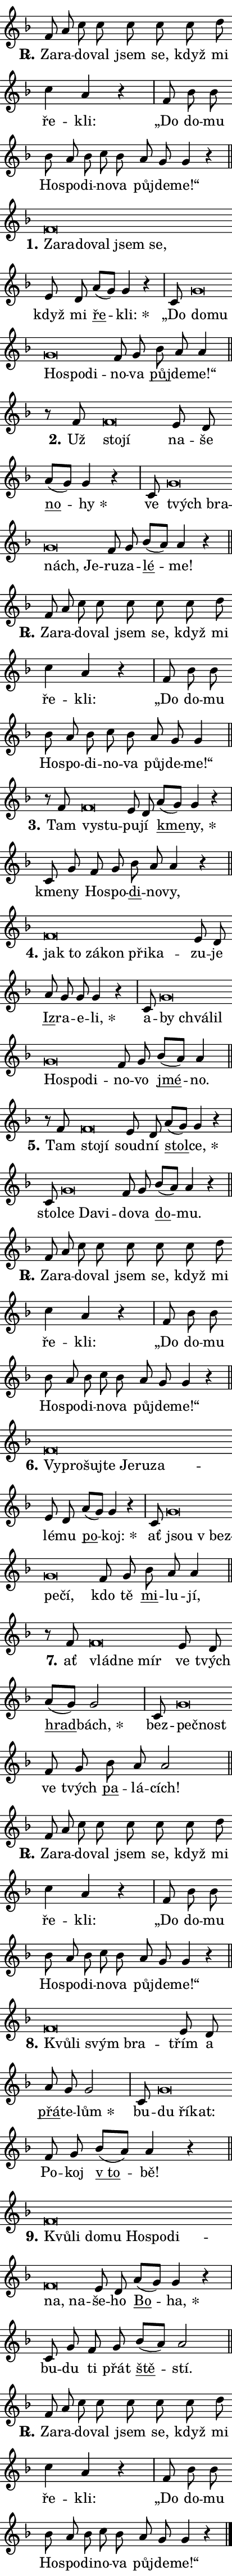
\version "2.22.1"
\header { tagline = "" }
\paper {
  indent = 0\cm
  top-margin = 0\cm
  right-margin = 0\cm
  bottom-margin = 0\cm
  left-margin = 0\cm
  paper-width = 7\cm
  page-breaking = #ly:one-page-breaking
  system-system-spacing.basic-distance = #11
  score-system-spacing.basic-distance = #11
  ragged-last = ##f
}


%% Author: Thomas Morley
%% https://lists.gnu.org/archive/html/lilypond-user/2020-05/msg00002.html
#(define (line-position grob)
"Returns position of @var[grob} in current system:
   @code{'start}, if at first time-step
   @code{'end}, if at last time-step
   @code{'middle} otherwise
"
  (let* ((col (ly:item-get-column grob))
         (ln (ly:grob-object col 'left-neighbor))
         (rn (ly:grob-object col 'right-neighbor))
         (col-to-check-left (if (ly:grob? ln) ln col))
         (col-to-check-right (if (ly:grob? rn) rn col))
         (break-dir-left
           (and
             (ly:grob-property col-to-check-left 'non-musical #f)
             (ly:item-break-dir col-to-check-left)))
         (break-dir-right
           (and
             (ly:grob-property col-to-check-right 'non-musical #f)
             (ly:item-break-dir col-to-check-right))))
        (cond ((eqv? 1 break-dir-left) 'start)
              ((eqv? -1 break-dir-right) 'end)
              (else 'middle))))

#(define (tranparent-at-line-position vctor)
  (lambda (grob)
  "Relying on @code{line-position} select the relevant enry from @var{vctor}.
Used to determine transparency,"
    (case (line-position grob)
      ((end) (not (vector-ref vctor 0)))
      ((middle) (not (vector-ref vctor 1)))
      ((start) (not (vector-ref vctor 2))))))

noteHeadBreakVisibility =
#(define-music-function (break-visibility)(vector?)
"Makes @code{NoteHead}s transparent relying on @var{break-visibility}"
#{
  \override NoteHead.transparent =
    #(tranparent-at-line-position break-visibility)
#})

#(define delete-ledgers-for-transparent-note-heads
  (lambda (grob)
    "Reads whether a @code{NoteHead} is transparent.
If so this @code{NoteHead} is removed from @code{'note-heads} from
@var{grob}, which is supposed to be @code{LedgerLineSpanner}.
As a result ledgers are not printed for this @code{NoteHead}"
    (let* ((nhds-array (ly:grob-object grob 'note-heads))
           (nhds-list
             (if (ly:grob-array? nhds-array)
                 (ly:grob-array->list nhds-array)
                 '()))
           ;; Relies on the transparent-property being done before
           ;; Staff.LedgerLineSpanner.after-line-breaking is executed.
           ;; This is fragile ...
           (to-keep
             (remove
               (lambda (nhd)
                 (ly:grob-property nhd 'transparent #f))
               nhds-list)))
      ;; TODO find a better method to iterate over grob-arrays, similiar
      ;; to filter/remove etc for lists
      ;; For now rebuilt from scratch
      (set! (ly:grob-object grob 'note-heads)  '())
      (for-each
        (lambda (nhd)
          (ly:pointer-group-interface::add-grob grob 'note-heads nhd))
        to-keep))))

hideNotes = {
  \noteHeadBreakVisibility #begin-of-line-visible
}
unHideNotes = {
  \noteHeadBreakVisibility #all-visible
}

% work-around for resetting accidentals
% https://lilypond.org/doc/v2.23/Documentation/notation/displaying-rhythms#unmetered-music
cadenzaMeasure = {
  \cadenzaOff
  \partial 1024 s1024
  \cadenzaOn
}

#(define-markup-command (accent layout props text) (markup?)
  "Underline accented syllable"
  (interpret-markup layout props
    #{\markup \override #'(offset . 4.3) \underline { #text }#}))

responsum = \markup \concat {
  "R" \hspace #-1.05 \path #0.1 #'((moveto 0 0.07) (lineto 0.9 0.8)) \hspace #0.05 "."
}

\layout {
    \context {
        \Staff
        \remove "Time_signature_engraver"
        \override LedgerLineSpanner.after-line-breaking = #delete-ledgers-for-transparent-note-heads
    }
    \context {
        \Voice {
            \override NoteHead.output-attributes = #'((class . "notehead"))
            \override Hairpin.height = #0.55
        }
    }
    \context {
        \Lyrics {
            \override StanzaNumber.output-attributes = #'((class . "stanzanumber"))
            \override LyricSpace.minimum-distance = #0.9
            \override LyricText.font-name = #"TeX Gyre Schola"
            \override LyricText.font-size = 1
            \override StanzaNumber.font-name = #"TeX Gyre Schola Bold"
            \override StanzaNumber.font-size = 1
        }
    }
}

% magnetic-lyrics.ily
%
%   written by
%     Jean Abou Samra <jean@abou-samra.fr>
%     Werner Lemberg <wl@gnu.org>
%
%   adapted by
%     Jiri Hon <jiri.hon@gmail.com>
%
% Version 2022-Apr-15

% https://www.mail-archive.com/lilypond-user@gnu.org/msg149350.html

#(define (Left_hyphen_pointer_engraver context)
   "Collect syllable-hyphen-syllable occurrences in lyrics and store
them in properties.  This engraver only looks to the left.  For
example, if the lyrics input is @code{foo -- bar}, it does the
following.

@itemize @bullet
@item
Set the @code{text} property of the @code{LyricHyphen} grob between
@q{foo} and @q{bar} to @code{foo}.

@item
Set the @code{left-hyphen} property of the @code{LyricText} grob with
text @q{foo} to the @code{LyricHyphen} grob between @q{foo} and
@q{bar}.
@end itemize

Use this auxiliary engraver in combination with the
@code{lyric-@/text::@/apply-@/magnetic-@/offset!} hook."
   (let ((hyphen #f)
         (text #f))
     (make-engraver
      (acknowledgers
       ((lyric-syllable-interface engraver grob source-engraver)
        (set! text grob)))
      (end-acknowledgers
       ((lyric-hyphen-interface engraver grob source-engraver)
        ;(when (not (grob::has-interface grob 'lyric-space-interface))
          (set! hyphen grob)));)
      ((stop-translation-timestep engraver)
       (when (and text hyphen)
         (ly:grob-set-object! text 'left-hyphen hyphen))
       (set! text #f)
       (set! hyphen #f)))))

#(define (lyric-text::apply-magnetic-offset! grob)
   "If the space between two syllables is less than the value in
property @code{LyricText@/.details@/.squash-threshold}, move the right
syllable to the left so that it gets concatenated with the left
syllable.

Use this function as a hook for
@code{LyricText@/.after-@/line-@/breaking} if the
@code{Left_@/hyphen_@/pointer_@/engraver} is active."
   (let ((hyphen (ly:grob-object grob 'left-hyphen #f)))
     (when hyphen
       (let ((left-text (ly:spanner-bound hyphen LEFT)))
         (when (grob::has-interface left-text 'lyric-syllable-interface)
           (let* ((common (ly:grob-common-refpoint grob left-text X))
                  (this-x-ext (ly:grob-extent grob common X))
                  (left-x-ext
                   (begin
                     ;; Trigger magnetism for left-text.
                     (ly:grob-property left-text 'after-line-breaking)
                     (ly:grob-extent left-text common X)))
                  ;; `delta` is the gap width between two syllables.
                  (delta (- (interval-start this-x-ext)
                            (interval-end left-x-ext)))
                  (details (ly:grob-property grob 'details))
                  (threshold (assoc-get 'squash-threshold details 0.2)))
             (when (< delta threshold)
               (let* (;; We have to manipulate the input text so that
                      ;; ligatures crossing syllable boundaries are not
                      ;; disabled.  For languages based on the Latin
                      ;; script this is essentially a beautification.
                      ;; However, for non-Western scripts it can be a
                      ;; necessity.
                      (lt (ly:grob-property left-text 'text))
                      (rt (ly:grob-property grob 'text))
                      (is-space (grob::has-interface hyphen 'lyric-space-interface))
                      (space (if is-space " " ""))
                      (space-markup (grob-interpret-markup grob " "))
                      (space-size (interval-length (ly:stencil-extent space-markup X)))
                      (extra-delta (if is-space space-size 0))
                      ;; Append new syllable.
                      (ltrt-space (if (and (string? lt) (string? rt))
                                (string-append lt space rt)
                                (make-concat-markup (list lt space rt))))
                      ;; Right-align `ltrt` to the right side.
                      (ltrt-space-markup (grob-interpret-markup
                               grob
                               (make-translate-markup
                                (cons (interval-length this-x-ext) 0)
                                (make-right-align-markup ltrt-space)))))
                 (begin
                   ;; Don't print `left-text`.
                   (ly:grob-set-property! left-text 'stencil #f)
                   ;; Set text and stencil (which holds all collected
                   ;; syllables so far) and shift it to the left.
                   (ly:grob-set-property! grob 'text ltrt-space)
                   (ly:grob-set-property! grob 'stencil ltrt-space-markup)
                   (ly:grob-translate-axis! grob (- (- delta extra-delta)) X))))))))))


#(define (lyric-hyphen::displace-bounds-first grob)
   ;; Make very sure this callback isn't triggered too early.
   (let ((left (ly:spanner-bound grob LEFT))
         (right (ly:spanner-bound grob RIGHT)))
     (ly:grob-property left 'after-line-breaking)
     (ly:grob-property right 'after-line-breaking)
     (ly:lyric-hyphen::print grob)))

squashThreshold = #0.4

\layout {
  \context {
    \Lyrics
    \consists #Left_hyphen_pointer_engraver
    \override LyricText.after-line-breaking =
      #lyric-text::apply-magnetic-offset!
    \override LyricHyphen.stencil = #lyric-hyphen::displace-bounds-first
    \override LyricText.details.squash-threshold = \squashThreshold
    \override LyricHyphen.minimum-distance = 0
    \override LyricHyphen.minimum-length = \squashThreshold
  }
}

squash = \override LyricText.details.squash-threshold = 9999
unSquash = \override LyricText.details.squash-threshold = \squashThreshold

left = \override LyricText.self-alignment-X = #LEFT
unLeft = \revert LyricText.self-alignment-X

starOffset = #(lambda (grob) 
                (let ((x_offset (ly:self-alignment-interface::aligned-on-x-parent grob)))
                  (if (= x_offset 0) 0 (+ x_offset 1.2))))

star = #(define-music-function (syllable)(string?)
"Append star separator at the end of a syllable"
#{
  \once \override LyricText.X-offset = #starOffset
  \lyricmode { \markup {
    #syllable
    \override #'((font-name . "TeX Gyre Schola Bold")) \hspace #0.2 \lower #0.65 \larger "*"
  } }
#})

starAccent = #(define-music-function (syllable)(string?)
"Append star separator at the end of a syllable and make accent"
#{
  \once \override LyricText.X-offset = #starOffset
  \lyricmode { \markup {
    \accent #syllable
    \override #'((font-name . "TeX Gyre Schola Bold")) \hspace #0.2 \lower #0.65 \larger "*"
  } }
#})

breath = #(define-music-function (syllable)(string?)
"Append breathing indicator at the end of a syllable"
#{
  \lyricmode { \markup { #syllable "+" } }
#})

optionalBreath = #(define-music-function (syllable)(string?)
"Append optional breathing indicator at the end of a syllable"
#{
  \lyricmode { \markup { #syllable "(+)" } }
#})


\score {
    <<
        \new Voice = "melody" { \cadenzaOn \key f \major \relative { f'8 a c c c c c d \bar "" c4 a4 r \cadenzaMeasure \bar "|" f8 bes bes \bar "" bes a bes c bes \bar "" a g g4 r \cadenzaMeasure \bar "||" \break }
\relative { f'\breve*1/16 \hideNotes \breve*1/16 \bar "" \breve*1/16 \bar "" \breve*1/16 \bar "" \breve*1/16 \breve*1/16 \bar "" \unHideNotes e8 d \bar "" a'[( g)] g4 r \cadenzaMeasure \bar "|" c,8 g'\breve*1/16 \hideNotes \breve*1/16 \bar "" \breve*1/16 \bar "" \breve*1/16 \breve*1/16 \bar "" \unHideNotes f8 g \bar "" bes a a4 \cadenzaMeasure \bar "||" \break }
\relative { r8 f' f\breve*1/16 \hideNotes \breve*1/16 \bar "" \unHideNotes e8 d \bar "" a'[( g)] g4 r \cadenzaMeasure \bar "|" c,8 g'\breve*1/16 \hideNotes \breve*1/16 \bar "" \breve*1/16 \breve*1/16 \bar "" \unHideNotes f8 g \bar "" bes[( a)] a4 r \cadenzaMeasure \bar "||" \break }
\relative { f'8 a c c c c c d \bar "" c4 a4 r \cadenzaMeasure \bar "|" f8 bes bes \bar "" bes a bes c bes \bar "" a g g4 \cadenzaMeasure \bar "||" \break }
\relative { r8 f' f\breve*1/16 \hideNotes \breve*1/16 \bar "" \unHideNotes e8 d \bar "" a'[( g)] g4 r \cadenzaMeasure \bar "|" c,8 g' f8 g \bar "" bes a a4 r \cadenzaMeasure \bar "||" \break }
\relative { f'\breve*1/16 \hideNotes \breve*1/16 \bar "" \breve*1/16 \bar "" \breve*1/16 \bar "" \breve*1/16 \breve*1/16 \bar "" \unHideNotes e8 d \bar "" a' g g g4 r \cadenzaMeasure \bar "|" c,8 g'\breve*1/16 \hideNotes \breve*1/16 \bar "" \breve*1/16 \bar "" \breve*1/16 \bar "" \breve*1/16 \breve*1/16 \bar "" \unHideNotes f8 g \bar "" bes[( a)] a4 \cadenzaMeasure \bar "||" \break }
\relative { r8 f' f\breve*1/16 \hideNotes \breve*1/16 \bar "" \unHideNotes e8 d \bar "" a'[( g)] g4 r \cadenzaMeasure \bar "|" c,8 g'\breve*1/16 \hideNotes \breve*1/16 \breve*1/16 \bar "" \unHideNotes f8 g \bar "" bes[( a)] a4 r \cadenzaMeasure \bar "||" \break }
\relative { f'8 a c c c c c d \bar "" c4 a4 r \cadenzaMeasure \bar "|" f8 bes bes \bar "" bes a bes c bes \bar "" a g g4 r \cadenzaMeasure \bar "||" \break }
\relative { f'\breve*1/16 \hideNotes \breve*1/16 \bar "" \breve*1/16 \bar "" \breve*1/16 \bar "" \breve*1/16 \bar "" \breve*1/16 \breve*1/16 \bar "" \unHideNotes e8 d \bar "" a'[( g)] g4 r \cadenzaMeasure \bar "|" c,8 g'\breve*1/16 \hideNotes \breve*1/16 \bar "" \breve*1/16 \breve*1/16 \bar "" \unHideNotes f8 g \bar "" bes a a4 \cadenzaMeasure \bar "||" \break }
\relative { r8 f' f\breve*1/16 \hideNotes \breve*1/16 \breve*1/16 \bar "" \unHideNotes e8 d \bar "" a'[( g)] g2 \cadenzaMeasure \bar "|" c,8 g'\breve*1/16 \hideNotes \breve*1/16 \bar "" \unHideNotes f8 g \bar "" bes a a2 \cadenzaMeasure \bar "||" \break }
\relative { f'8 a c c c c c d \bar "" c4 a4 r \cadenzaMeasure \bar "|" f8 bes bes \bar "" bes a bes c bes \bar "" a g g4 r \cadenzaMeasure \bar "||" \break }
\relative { f'\breve*1/16 \hideNotes \breve*1/16 \bar "" \breve*1/16 \breve*1/16 \bar "" \unHideNotes e8 d \bar "" a' g g2 \cadenzaMeasure \bar "|" c,8 g'\breve*1/16 \hideNotes \breve*1/16 \breve*1/16 \bar "" \unHideNotes f8 g \bar "" bes[( a)] a4 r \cadenzaMeasure \bar "||" \break }
\relative { f'\breve*1/16 \hideNotes \breve*1/16 \bar "" \breve*1/16 \bar "" \breve*1/16 \bar "" \breve*1/16 \bar "" \breve*1/16 \bar "" \breve*1/16 \bar "" \breve*1/16 \breve*1/16 \bar "" \unHideNotes e8 d \bar "" a'[( g)] g4 r \cadenzaMeasure \bar "|" c,8 g' f8 g \bar "" bes[( a)] a2 \cadenzaMeasure \bar "||" \break }
\relative { f'8 a c c c c c d \bar "" c4 a4 r \cadenzaMeasure \bar "|" f8 bes bes \bar "" bes a bes c bes \bar "" a g g4 r \cadenzaMeasure \bar "||" \break } \bar "|." }
        \new Lyrics \lyricsto "melody" { \lyricmode { \set stanza = \responsum
Za -- ra -- do -- val jsem se, když mi ře -- kli: „Do do -- mu Ho -- spo -- di -- no -- va půj -- de -- me!“
\set stanza = "1."
\left Za -- \squash ra -- do -- val jsem se, \unLeft \unSquash když mi \markup \accent ře -- \star kli: „Do \left do -- \squash mu Ho -- spo -- di -- \unLeft \unSquash no -- va \markup \accent půj -- de -- me!“
\set stanza = "2."
Už \left sto -- \squash jí \unLeft \unSquash na -- še \markup \accent no -- \star hy ve \left tvých \squash bra -- nách, Je -- \unLeft \unSquash ru -- za -- \markup \accent lé -- me!
\set stanza = \responsum
Za -- ra -- do -- val jsem se, když mi ře -- kli: „Do do -- mu Ho -- spo -- di -- no -- va půj -- de -- me!“
\set stanza = "3."
Tam \left vy -- \squash stu -- \unLeft \unSquash pu -- jí \markup \accent kme -- \star ny, kme -- ny Ho -- spo -- \markup \accent di -- no -- vy,
\set stanza = "4."
\left jak \squash to zá -- kon při -- ka -- \unLeft \unSquash zu -- je \markup \accent Iz -- ra -- e -- \star li, a -- \left by \squash chvá -- lil Ho -- spo -- di -- \unLeft \unSquash no -- vo \markup \accent jmé -- no.
\set stanza = "5."
Tam \left sto -- \squash jí \unLeft \unSquash soud -- ní \markup \accent stol -- \star ce, stol -- \left ce \squash Da -- vi -- \unLeft \unSquash do -- va \markup \accent do -- mu.
\set stanza = \responsum
Za -- ra -- do -- val jsem se, když mi ře -- kli: „Do do -- mu Ho -- spo -- di -- no -- va půj -- de -- me!“
\set stanza = "6."
\left Vy -- \squash pro -- šuj -- te Je -- ru -- za -- \unLeft \unSquash lé -- mu \markup \accent po -- \star koj: ať \left jsou \squash "v bez" -- pe -- čí, \unLeft \unSquash kdo tě \markup \accent mi -- lu -- jí,
\set stanza = "7."
ať \left vlád -- \squash ne mír \unLeft \unSquash ve tvých \markup \accent hrad -- \star bách, bez -- \left peč -- \squash nost \unLeft \unSquash ve tvých \markup \accent pa -- lá -- cích!
\set stanza = \responsum
Za -- ra -- do -- val jsem se, když mi ře -- kli: „Do do -- mu Ho -- spo -- di -- no -- va půj -- de -- me!“
\set stanza = "8."
\left Kvů -- \squash li svým bra -- \unLeft \unSquash třím a \markup \accent přá -- te -- \star lům bu -- \left du \squash ří -- kat: \unLeft \unSquash Po -- koj \markup \accent "v to" -- bě!
\set stanza = "9."
\left Kvů -- \squash li do -- mu Ho -- spo -- di -- na, na -- \unLeft \unSquash še -- ho \markup \accent Bo -- \star ha, bu -- du ti přát \markup \accent ště -- stí.
\set stanza = \responsum
Za -- ra -- do -- val jsem se, když mi ře -- kli: „Do do -- mu Ho -- spo -- di -- no -- va půj -- de -- me!“ } }
    >>
    \layout {}
}
